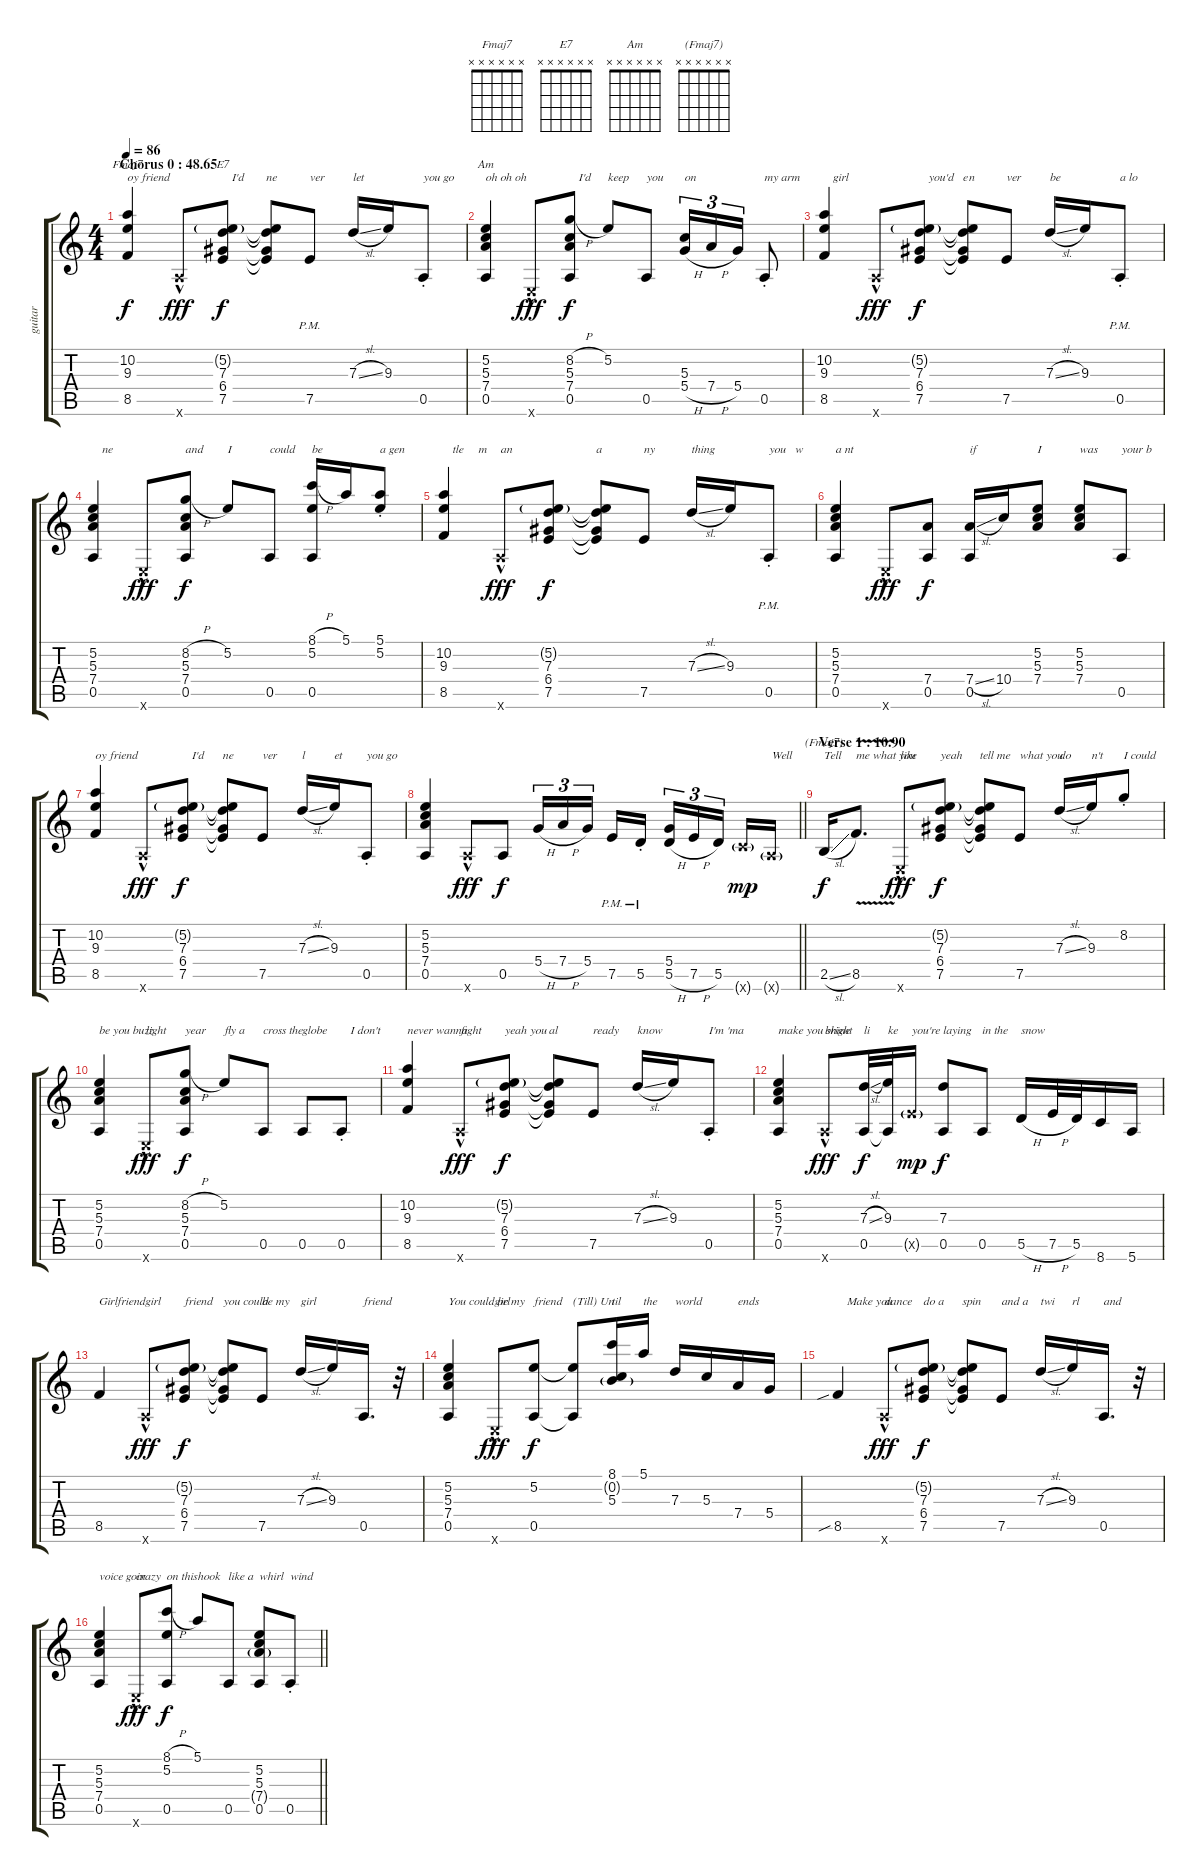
\track ("guitar" "guitar") {instrument acousticguitarsteel}
\staff {score tabs}
\tuning (E4 B3 G3 D3 A2 E2) {hide}
\chord ("Fmaj7" x x x x x x)
\chord ("E7" x x x x x x)
\chord ("Am" x x x x x x)
\chord ("(Fmaj7)" x x x x x x)
\ts (4 4)
\section ("" "Chorus 0 : 48.65")
\tempo 86
\clef g2
\ks aminor
(10.2 9.3 8.5).4{ch "Fmaj7" txt "oy friend" dy f beam Up} 5.6{hac x}.8{dy fff} (5.2{g} 7.3 6.4 7.5).8{ch "E7" txt "   I'd" dy f} (5.2{t} 7.3{t} 6.4{t} 7.5{t}).8{txt "ne" beam Up} 7.5{pm}.8{txt "ver" beam Up} 7.3{sl}.16{txt "let"} 9.3.16 0.5{st}.8{txt "you go"} |
(5.2 5.3 7.4 0.5).4{ch "Am" txt "oh oh oh"} 0.6{hac x}.8{dy fff} (8.2{h} 5.3 7.4 0.5).8{txt "   I'd" dy f} 5.2.8{txt "keep"} 0.5.8{txt "you"} (5.3 5.4{h}).16{tu (3 2) txt "on"} 7.4{h}.16{tu (3 2)} 5.4.16{tu (3 2)} 0.5{st}.8{txt "my arm"} |
(10.2 9.3 8.5).4{txt "   girl" beam Up} 5.6{hac x}.8{dy fff} (5.2{g} 7.3 6.4 7.5).8{txt "   you'd     n" dy f} (5.2{t} 7.3{t} 6.4{t} 7.5{t}).8{txt "e" beam Up} 7.5.8{txt "ver" beam Up} 7.3{sl}.16{txt "be"} 9.3.16 0.5{pm st}.8{txt "a lo"} |
(5.2 5.3 7.4 0.5).4{txt "   ne"} 0.6{hac x}.8{dy fff} (8.2{h} 5.3 7.4 0.5).8{txt "and" dy f} 5.2.8{txt "I"} 0.5.8{txt "could"} (8.1{h} 5.2 0.5).16{txt "be" beam Up} 5.1.16{beam Up} (5.1{st} 5.2{st}).8{txt "a gen" beam Up} |
(10.2 9.3 8.5).4{txt "   tle     m" beam Up} 5.6{hac x}.8{txt "an" dy fff} (5.2{g} 7.3 6.4 7.5).8{dy f} (5.2{t} 7.3{t} 6.4{t} 7.5{t}).8{txt "a" beam Up} 7.5.8{txt "ny" beam Up} 7.3{sl}.16{txt "thing" beam Up} 9.3.16{beam Up} 0.5{pm st}.8{txt "you   w" beam Up} |
(5.2 5.3 7.4 0.5).4{txt "a nt"} 0.6{hac x}.8{dy fff} (7.4 0.5).8{dy f} (7.4{sl} 0.5).16{txt "if"} 10.4.16 (5.2 5.3 7.4).8{txt "I"} (5.2 5.3 7.4).8{txt "was"} 0.5.8{txt "your b"} |
(10.2 9.3 8.5).4{txt "oy friend" beam Up} 5.6{hac x}.8{dy fff} (5.2{g} 7.3 6.4 7.5).8{txt "   I'd" dy f} (5.2{t} 7.3{t} 6.4{t} 7.5{t}).8{txt "ne" beam Up} 7.5.8{txt "ver" beam Up} 7.3{sl}.16{txt "l"} 9.3.16{txt "et"} 0.5{st}.8{txt "you go"} |
\barLineRight lightlight
(5.2 5.3 7.4 0.5).4 5.6{hac x}.8{dy fff} 0.5.8{dy f} 5.4{h}.16{tu (3 2)} 7.4{h}.16{tu (3 2)} 5.4.16{tu (3 2) beam splitsecondary} 7.5{pm}.16 5.5{pm st}.16 (5.4 5.5{h}).16{tu (3 2)} 7.5{h}.16{tu (3 2)} 5.5.16{tu (3 2) beam splitsecondary} 8.6{g x}.16{dy mp} 5.6{g x}.16{txt "Well"} |
\section ("" "Verse 1 : 10.90")
\ks c
2.5{sl}.16{ch "(Fmaj7)" txt "Tell" dy f} 8.5{v}.8{d txt "me what you"} 0.6{hac x}.8{txt "like" dy fff} (5.2{g} 7.3 6.4 7.5).8{txt "yeah" dy f} (5.2{t} 7.3{t} 6.4{t} 7.5{t}).8{txt "tell me" beam Up} 7.5.8{txt "what you" beam Up} 7.3{sl}.16{txt "do" beam Up} 9.3.16{txt "n't" beam Up} 8.2{st}.8{txt "I could" beam Up} |
(5.2 5.3 7.4 0.5).4{txt "be you buzz"} 0.6{hac x}.8{txt "light" dy fff} (8.2{h} 5.3 7.4 0.5).8{txt "year" dy f} 5.2.8{txt "fly a"} 0.5.8{txt "cross the"} 0.5.8{txt "globe"} 0.5{st}.8{txt "   I don't"} |
(10.2 9.3 8.5).4{txt "never wanna" beam Up} 5.6{hac x}.8{txt "fight" dy fff} (5.2{g} 7.3 6.4 7.5).8{txt "yeah you" dy f} (5.2{t} 7.3{t} 6.4{t} 7.5{t}).8{txt "al" beam Up} 7.5.8{txt "ready" beam Up} 7.3{sl}.16{txt "know"} 9.3.16 0.5{st}.8{txt "I'm 'ma"} |
(5.2 5.3 7.4 0.5).4{txt "make you shine"} 5.6{hac x}.8{txt "bright" dy fff} (7.3{sl} 0.5).32{txt "li" dy f} (9.3 0.5{t}).32{txt "ke"} 7.5{g x}.16{txt "you're" dy mp} (7.3 0.5).8{txt "laying" dy f} 0.5.8{txt "in the"} 5.5{h}.16{txt "snow"} 7.5{h}.32 5.5.32 8.6.16 5.6.16 |
8.5.4{txt "Girlfriend"} 5.6{hac x}.8{txt "girl" dy fff} (5.2{g} 7.3 6.4 7.5).8{txt "friend" dy f} (5.2{t} 7.3{t} 6.4{t} 7.5{t}).8{txt "you could" beam Up} 7.5.8{txt "be my" beam Up} 7.3{sl}.16{txt "girl"} 9.3.16 0.5.16{d txt "friend"} r.32 |
(5.2 5.3 7.4 0.5).4{txt "You could be my"} 0.6{hac x}.8{txt "girl" dy fff} (5.2 0.5).8{txt "friend" dy f} (5.2{t} 0.5{t}).8{txt "(Till) Un" beam Up} (8.1 0.2{g} 5.3).16{txt "til" beam Up} 5.1.16{txt "the" beam Up} 7.3.16{txt "world" beam Up} 5.3.16{beam Up} 7.4.16{txt "ends" beam Up} 5.4.16{beam Up} |
8.5{sib}.4{txt "   Make you"} 5.6{hac x}.8{txt "dance" dy fff} (5.2{g} 7.3 6.4 7.5).8{txt "do a" dy f} (5.2{t} 7.3{t} 6.4{t} 7.5{t}).8{txt "spin" beam Up} 7.5.8{txt "and a" beam Up} 7.3{sl}.16{txt "twi"} 9.3.16{txt "rl"} 0.5.16{d txt "and"} r.32 |
\barLineRight lightlight
(5.2 5.3 7.4 0.5).4{txt "voice goin"} 0.6{hac x}.8{txt "crazy" dy fff} (8.1{h} 5.2 0.5).8{txt "on this" dy f} 5.1.8{txt "hook"} 0.5.8{txt "like a"} (5.2 5.3 7.4{g} 0.5).8{txt "whirl"} 0.5{st}.8{txt "wind"}
